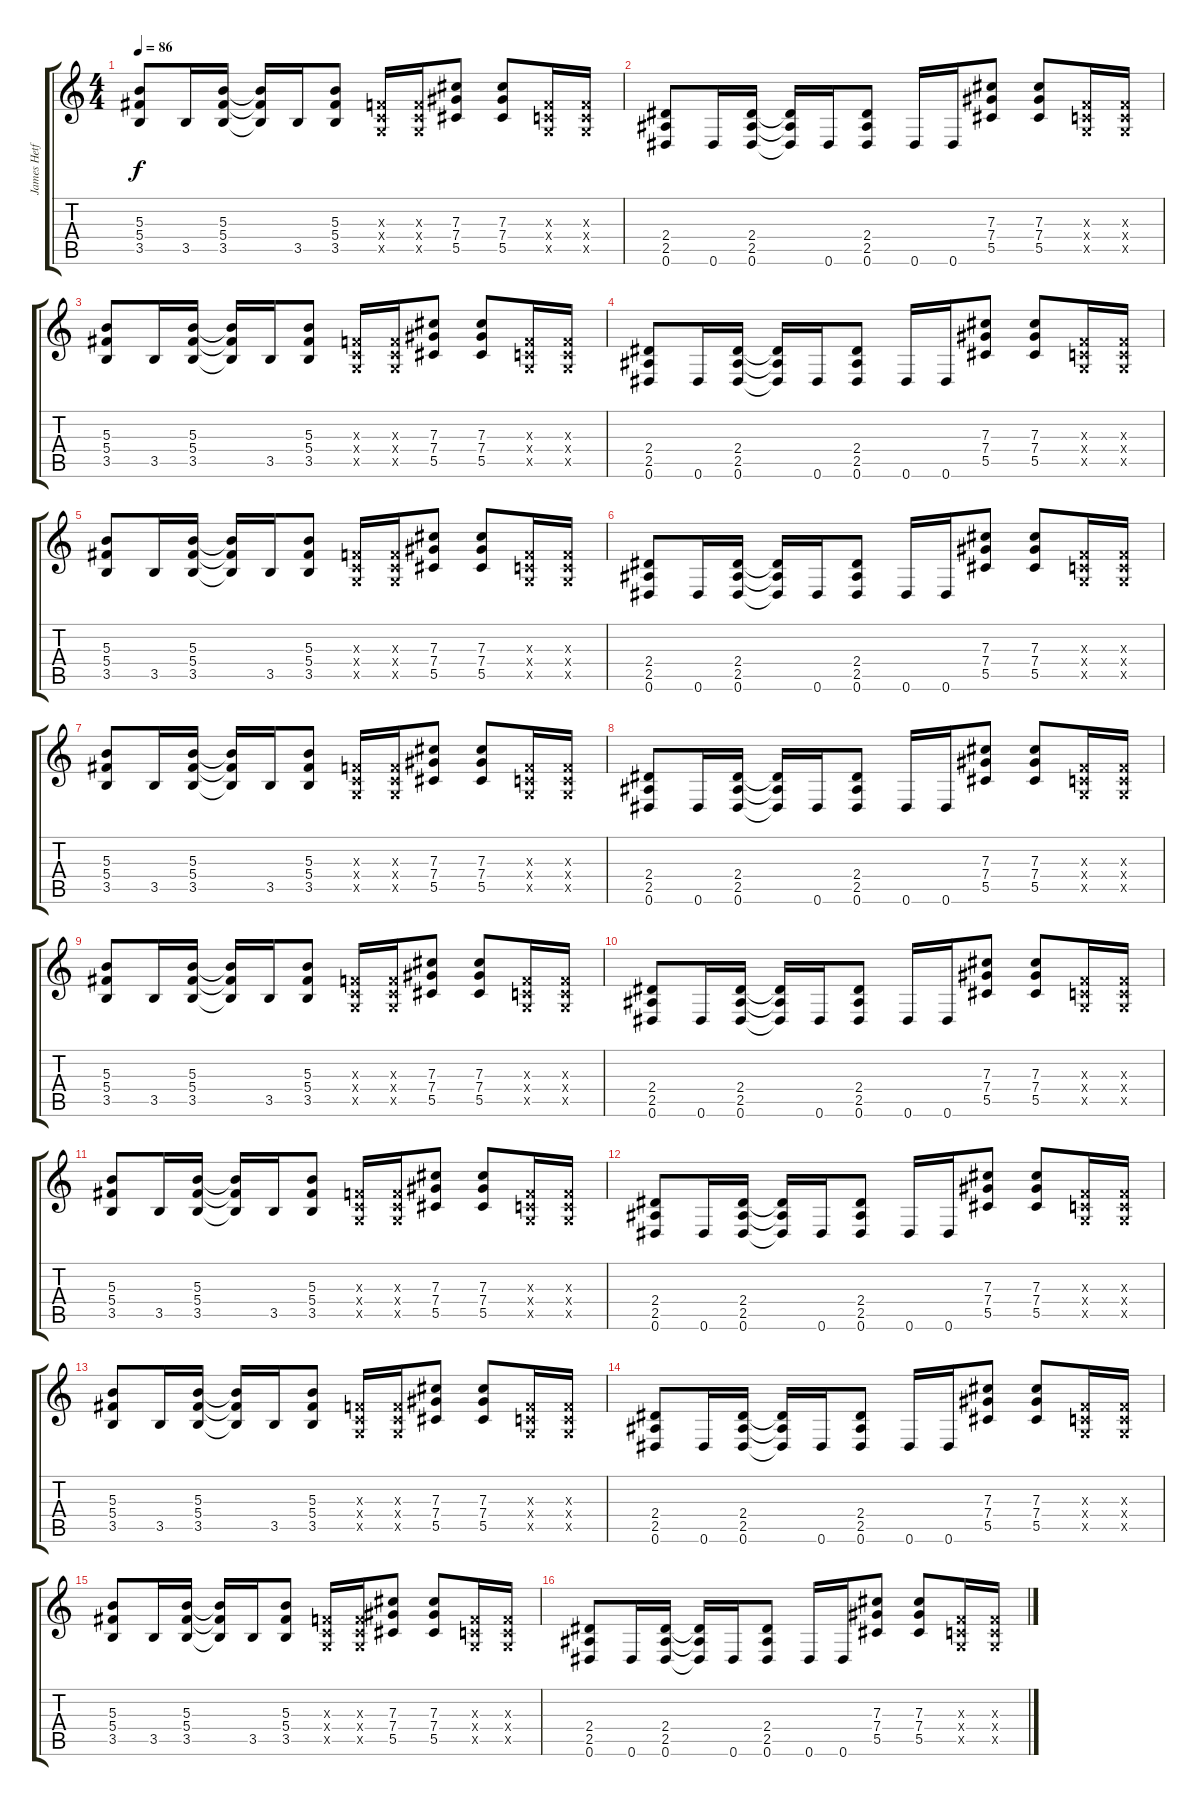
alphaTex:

\track ("James Hetfield (disto)" "James Hetf") {instrument overdrivenguitar}
\staff {score tabs}
\tuning (Eb4 Bb3 Gb3 Db3 Ab2 Eb2) {hide}
\ts (4 4)
\tempo 86
\clef g2
\ks c
(5.3 5.4 3.5).8{dy f} 3.5.16 (5.3 5.4 3.5).16 (5.3{t} 5.4{t} 3.5{t}).16 3.5.16 (5.3 5.4 3.5).8 (-1.3{x} -1.4{x} -1.5{x}).16 (-1.3{x} -1.4{x} -1.5{x}).16 (7.3 7.4 5.5).8 (7.3 7.4 5.5).8 (-1.3{x} -1.4{x} -1.5{x}).16 (-1.3{x} -1.4{x} -1.5{x}).16 |
(2.4 2.5 0.6).8 0.6.16 (2.4 2.5 0.6).16 (2.4{t} 2.5{t} 0.6{t}).16 0.6.16 (2.4 2.5 0.6).8 0.6.16 0.6.16 (7.3 7.4 5.5).8 (7.3 7.4 5.5).8 (-1.3{x} -1.4{x} -1.5{x}).16 (-1.3{x} -1.4{x} -1.5{x}).16 |
(5.3 5.4 3.5).8 3.5.16 (5.3 5.4 3.5).16 (5.3{t} 5.4{t} 3.5{t}).16 3.5.16 (5.3 5.4 3.5).8 (-1.3{x} -1.4{x} -1.5{x}).16 (-1.3{x} -1.4{x} -1.5{x}).16 (7.3 7.4 5.5).8 (7.3 7.4 5.5).8 (-1.3{x} -1.4{x} -1.5{x}).16 (-1.3{x} -1.4{x} -1.5{x}).16 |
(2.4 2.5 0.6).8 0.6.16 (2.4 2.5 0.6).16 (2.4{t} 2.5{t} 0.6{t}).16 0.6.16 (2.4 2.5 0.6).8 0.6.16 0.6.16 (7.3 7.4 5.5).8 (7.3 7.4 5.5).8 (-1.3{x} -1.4{x} -1.5{x}).16 (-1.3{x} -1.4{x} -1.5{x}).16 |
(5.3 5.4 3.5).8 3.5.16 (5.3 5.4 3.5).16 (5.3{t} 5.4{t} 3.5{t}).16 3.5.16 (5.3 5.4 3.5).8 (-1.3{x} -1.4{x} -1.5{x}).16 (-1.3{x} -1.4{x} -1.5{x}).16 (7.3 7.4 5.5).8 (7.3 7.4 5.5).8 (-1.3{x} -1.4{x} -1.5{x}).16 (-1.3{x} -1.4{x} -1.5{x}).16 |
(2.4 2.5 0.6).8 0.6.16 (2.4 2.5 0.6).16 (2.4{t} 2.5{t} 0.6{t}).16 0.6.16 (2.4 2.5 0.6).8 0.6.16 0.6.16 (7.3 7.4 5.5).8 (7.3 7.4 5.5).8 (-1.3{x} -1.4{x} -1.5{x}).16 (-1.3{x} -1.4{x} -1.5{x}).16 |
(5.3 5.4 3.5).8 3.5.16 (5.3 5.4 3.5).16 (5.3{t} 5.4{t} 3.5{t}).16 3.5.16 (5.3 5.4 3.5).8 (-1.3{x} -1.4{x} -1.5{x}).16 (-1.3{x} -1.4{x} -1.5{x}).16 (7.3 7.4 5.5).8 (7.3 7.4 5.5).8 (-1.3{x} -1.4{x} -1.5{x}).16 (-1.3{x} -1.4{x} -1.5{x}).16 |
(2.4 2.5 0.6).8 0.6.16 (2.4 2.5 0.6).16 (2.4{t} 2.5{t} 0.6{t}).16 0.6.16 (2.4 2.5 0.6).8 0.6.16 0.6.16 (7.3 7.4 5.5).8 (7.3 7.4 5.5).8 (-1.3{x} -1.4{x} -1.5{x}).16 (-1.3{x} -1.4{x} -1.5{x}).16 |
(5.3 5.4 3.5).8 3.5.16 (5.3 5.4 3.5).16 (5.3{t} 5.4{t} 3.5{t}).16 3.5.16 (5.3 5.4 3.5).8 (-1.3{x} -1.4{x} -1.5{x}).16 (-1.3{x} -1.4{x} -1.5{x}).16 (7.3 7.4 5.5).8 (7.3 7.4 5.5).8 (-1.3{x} -1.4{x} -1.5{x}).16 (-1.3{x} -1.4{x} -1.5{x}).16 |
(2.4 2.5 0.6).8 0.6.16 (2.4 2.5 0.6).16 (2.4{t} 2.5{t} 0.6{t}).16 0.6.16 (2.4 2.5 0.6).8 0.6.16 0.6.16 (7.3 7.4 5.5).8 (7.3 7.4 5.5).8 (-1.3{x} -1.4{x} -1.5{x}).16 (-1.3{x} -1.4{x} -1.5{x}).16 |
(5.3 5.4 3.5).8 3.5.16 (5.3 5.4 3.5).16 (5.3{t} 5.4{t} 3.5{t}).16 3.5.16 (5.3 5.4 3.5).8 (-1.3{x} -1.4{x} -1.5{x}).16 (-1.3{x} -1.4{x} -1.5{x}).16 (7.3 7.4 5.5).8 (7.3 7.4 5.5).8 (-1.3{x} -1.4{x} -1.5{x}).16 (-1.3{x} -1.4{x} -1.5{x}).16 |
(2.4 2.5 0.6).8 0.6.16 (2.4 2.5 0.6).16 (2.4{t} 2.5{t} 0.6{t}).16 0.6.16 (2.4 2.5 0.6).8 0.6.16 0.6.16 (7.3 7.4 5.5).8 (7.3 7.4 5.5).8 (-1.3{x} -1.4{x} -1.5{x}).16 (-1.3{x} -1.4{x} -1.5{x}).16 |
(5.3 5.4 3.5).8 3.5.16 (5.3 5.4 3.5).16 (5.3{t} 5.4{t} 3.5{t}).16 3.5.16 (5.3 5.4 3.5).8 (-1.3{x} -1.4{x} -1.5{x}).16 (-1.3{x} -1.4{x} -1.5{x}).16 (7.3 7.4 5.5).8 (7.3 7.4 5.5).8 (-1.3{x} -1.4{x} -1.5{x}).16 (-1.3{x} -1.4{x} -1.5{x}).16 |
(2.4 2.5 0.6).8 0.6.16 (2.4 2.5 0.6).16 (2.4{t} 2.5{t} 0.6{t}).16 0.6.16 (2.4 2.5 0.6).8 0.6.16 0.6.16 (7.3 7.4 5.5).8 (7.3 7.4 5.5).8 (-1.3{x} -1.4{x} -1.5{x}).16 (-1.3{x} -1.4{x} -1.5{x}).16 |
(5.3 5.4 3.5).8 3.5.16 (5.3 5.4 3.5).16 (5.3{t} 5.4{t} 3.5{t}).16 3.5.16 (5.3 5.4 3.5).8 (-1.3{x} -1.4{x} -1.5{x}).16 (-1.3{x} -1.4{x} -1.5{x}).16 (7.3 7.4 5.5).8 (7.3 7.4 5.5).8 (-1.3{x} -1.4{x} -1.5{x}).16 (-1.3{x} -1.4{x} -1.5{x}).16 |
(2.4 2.5 0.6).8 0.6.16 (2.4 2.5 0.6).16 (2.4{t} 2.5{t} 0.6{t}).16 0.6.16 (2.4 2.5 0.6).8 0.6.16 0.6.16 (7.3 7.4 5.5).8 (7.3 7.4 5.5).8 (-1.3{x} -1.4{x} -1.5{x}).16 (-1.3{x} -1.4{x} -1.5{x}).16
